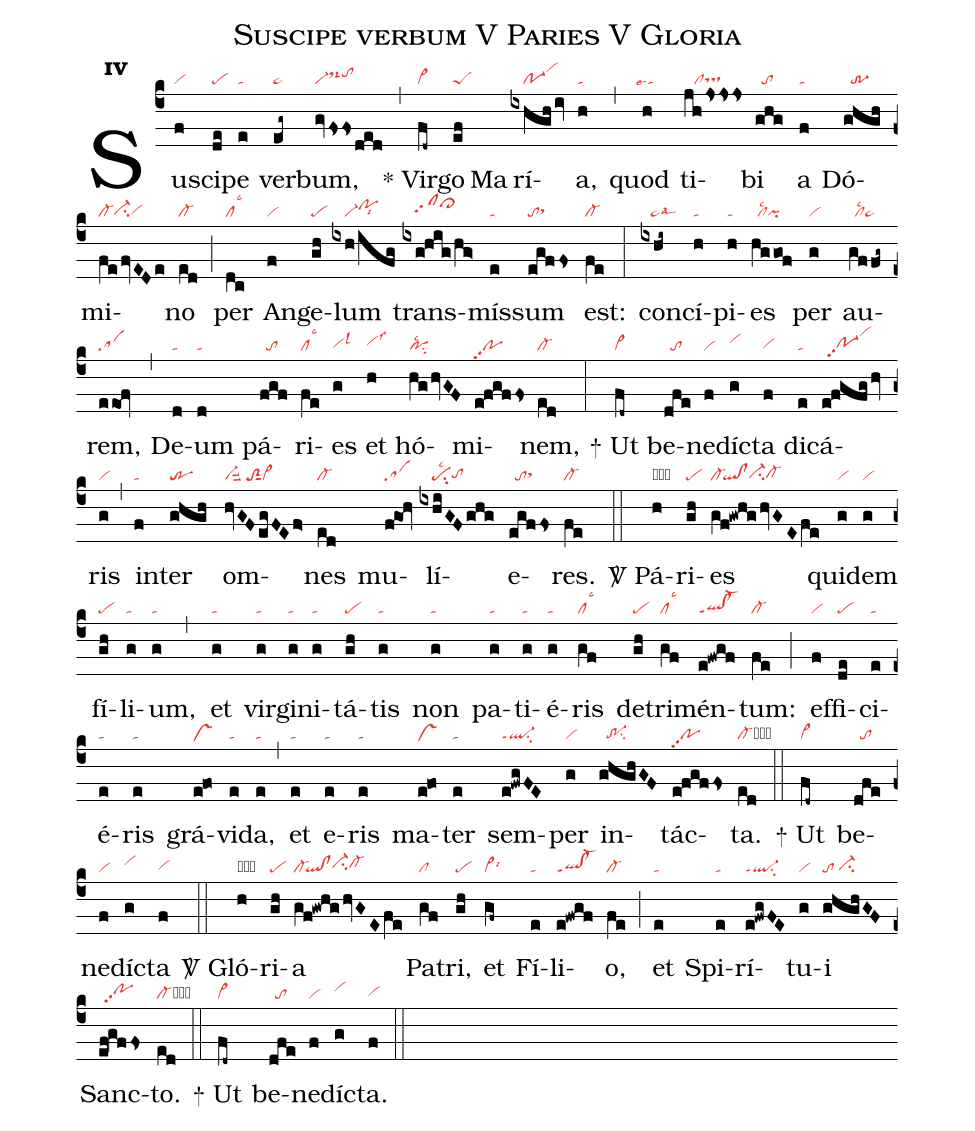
name:Suscipe verbum V Paries V Gloria;
office-part:re;
mode:4;
nabc-lines:1;
%%
initial-style: 1;
name: Suscipe verbum;
mode: 4;
office-part: Responsorium;
annotation: Resp. ;
annotation: iv;
nabc-lines: 1;
%%
(c4) Su(f|vi)sci(de|pe)pe(e|ta) ver(eg~|ta>)bum,(gv/fssded|vi-ds-hitohi) (,) <sp>*</sp> Vir(fd~|vi>)go(ef|peS) Ma(g|)rí(ixhgh/iv|////po-1vihk)a,(h|ta) (,) quod(h|``talse4) ti(jhjsss|///cltshg)bi(ghg|//to) a(f|ta) Dó(ghgh|//tr-3)mi(fe/fvEDe|cl-ci-hgvihg)no(ed|cl-) (;) per(dc|cllsc3) An(f|vi)ge(gh|pe)lum(ixh/ifg|////vi-pohilsi8) trans(ixg!hig/hg>|////clhhpp2cl>hj)mís(e|ta)sum(egffs|tosthh) est:(fe|cl-) (:) con(ixhi~|///ta>lsal3)cí(h|ta)pi(h|ta)es(hggof|//cllsc2pi) per(g|vi) au(gffg~|//cllsc2ta>)rem,(eeof|sa) (,) De(d|ta)um(d|ta) pá(fgf|//to)ri(fe|cllsc3)es(g|vihglsl3) et(h|vihhlss3) hó(hg/hvGF|posu2lsc2)mi(e!fgffs|popp2)nem,(ed|cl-) (:)

<sp>+</sp> Ut(fd~|vi>) be(dfe|//to)ne(f|vi)díc(g|vihi)ta(f|vihg) di(e|ta)cá(e!fgfg/hv|//po-1hgpp2vihl)ris(g|vi) (,) in(f|ta)ter(ghgh|tr) om(hvGF/egFEf>|vi-suu2/toS2sut1vi>)nes(ed|cl-) mu(f!goh|sa)lí(ixhiGFghg|////pelsc2su2tohg)e(egffs|//tosthh)res.(fe|cl-) (::)

<sp>V/</sp> Pá(h|obvi)ri(gh|pe)es(gf!gwhg/hvGEfe|cl-`ql!clci-hgcl-hg) qui(g|vi)dem(g|vi) fí(gh|pe)li(g|ta)um,(g|ta) (,) et(g|ta) vir(g|ta)gi(g|ta)ni(g|ta)tá(gh|pe)tis(g|ta) non(g|ta) pa(g|ta)ti(g|ta)é(g|ta)ris(gf|cllsc3) de(gh|pe)tri(gf|cllsc3)mén(e!fwgf|ql!cl-ppt1)tum:(fe|cl-) (;) ef(f|vi)fi(de|pe)ci(e|ta)é(e|ta)ris(e|ta) grá(e!fo|vshe)vi(e|ta)da,(e|ta) (,) et(e|ta) e(e|ta)ris(e|ta) ma(e!fo|vshe)ter(e|ta) sem(e!fwgFE|ql-ppt1su2)per(g|vi) in(ghghGF|//tr-1su2)tác(e!fgffs|popp2)ta.(ed|cl-cb) (::)

<sp>+</sp> Ut(fd~|vi>) be(dfe|//to)ne(f|vi)díc(g|vihi)ta(f|vihg) (::)

<sp>V/</sp> Gló(h|obvi)ri(gh|pe)a(gf!gwhg/hvGEfe|cl-`ql!clci-hhcl-hh) Pa(gf|cl)tri,(gh|pe) et(gf~|vi>lsi6) Fí(e|ta)li(e!fwgf|ql!cl-ppt1)o,(fe|cl-) (;) et(e|ta) Spi(e|ta)rí(e!fwgFE|ql-ppt1su2)tu(g|vi)i(ghghGF|to/ci-hg) Sanc(ef!gffs|//pohhpp2)to.(ed|cl-cb) (::)

<sp>+</sp> Ut(fd~|vi>) be(dfe|//to)ne(f|vi)díc(g|vihi)ta.(f|vihg) (::)
